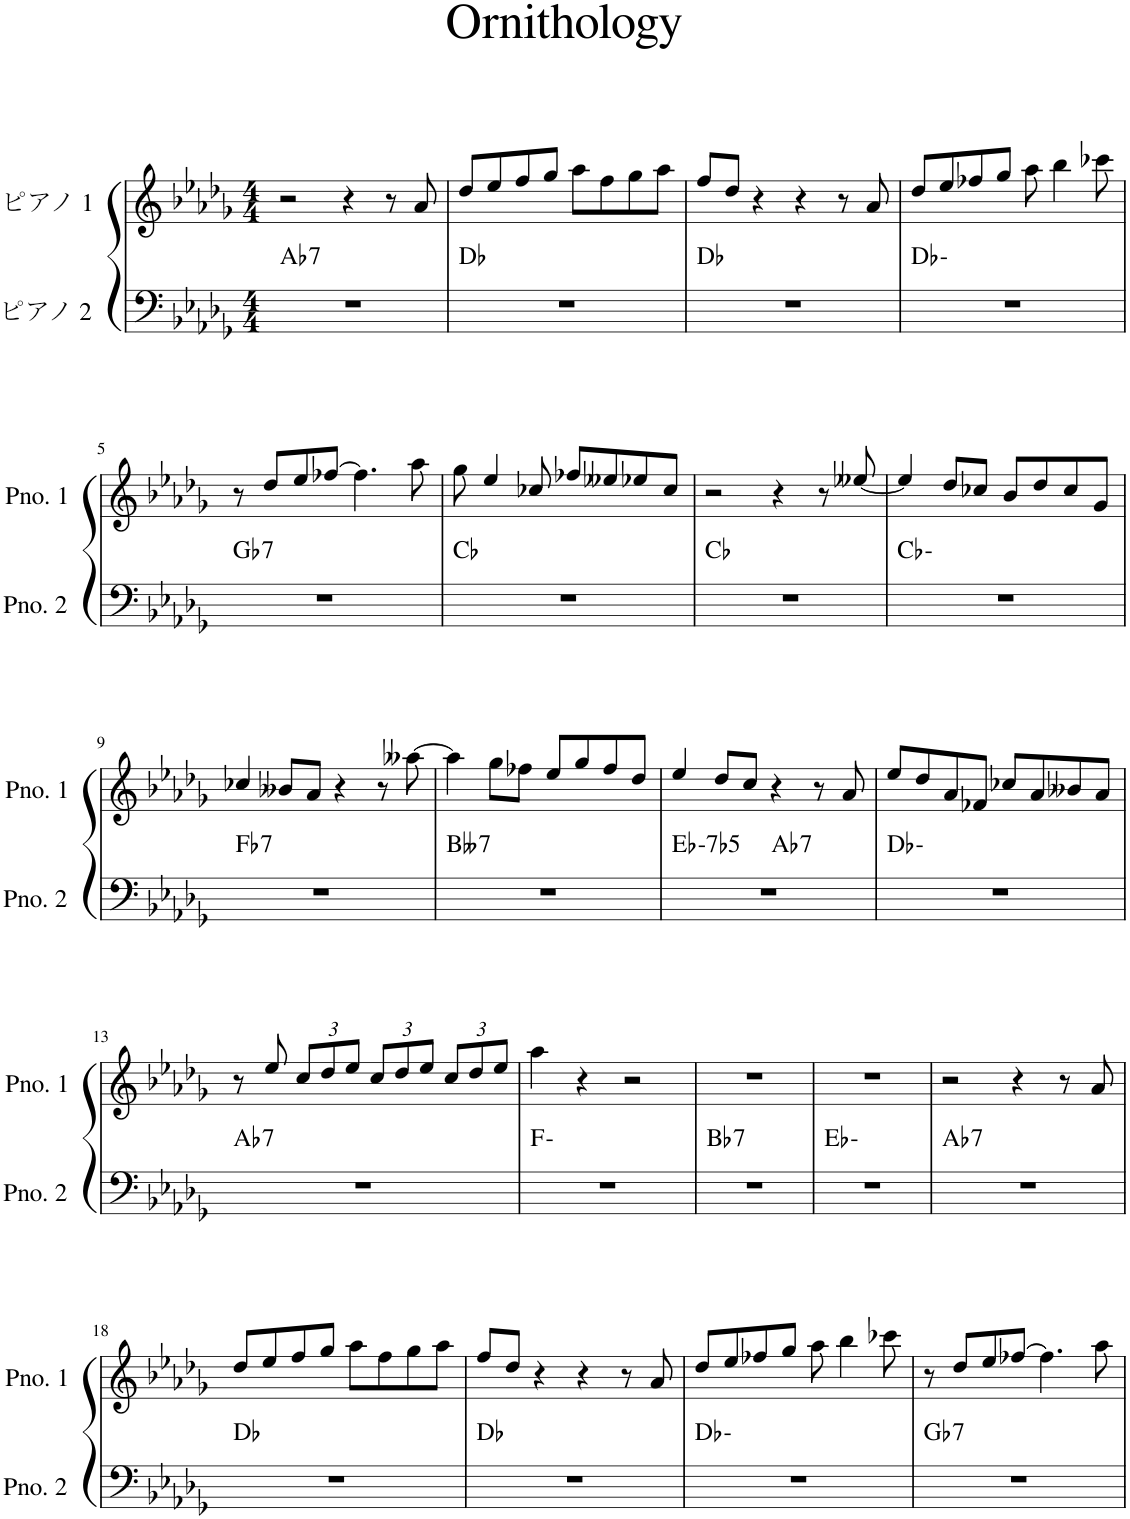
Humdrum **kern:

**kern	**harte	**kern
*part2	*part2	*part1
*staff2	*	*staff1
*I"ピアノ 2	*	*I"ピアノ 1
*clefF4	*	*clefG2
*k[b-e-a-d-g-]	*	*k[b-e-a-d-g-]
*M4/4	*	*M4/4
=1	=1	=1
!	!LO:H:kt=7	!
1r	Ab:7	2r
.	.	4r
.	.	8r
.	.	8a-/
=2	=2	=2
1r	Db:maj	8dd-/L
.	.	8ee-/
.	.	8ff/
.	.	8gg-/J
.	.	8aa-\L
.	.	8ff\
.	.	8gg-\
.	.	8aa-\J
=3	=3	=3
1r	Db:maj	8ff/L
.	.	8dd-/J
.	.	4r
.	.	4r
.	.	8r
.	.	8a-/
=4	=4	=4
1r	Db:min	8dd-/L
.	.	8ee-/
.	.	8ff-X/
.	.	8gg-/J
.	.	8aa-\
.	.	4bb-\
.	.	8ccc-X\
!!LO:LB:g=z
=5	=5	=5
!	!LO:H:kt=7	!
1r	Gb:7	8r
.	.	8dd-/L
.	.	8ee-/
.	.	[8ff-X/J
.	.	4.ff-\]
.	.	8aa-\
=6	=6	=6
1r	Cb:maj	8gg-\
.	.	4ee-/
.	.	8cc-X/
.	.	8ff-X/L
.	.	8ee--X/
.	.	8ee-X/
.	.	8cc-/J
=7	=7	=7
1r	Cb:maj	2r
.	.	4r
.	.	8r
.	.	[8ee--X/
=8	=8	=8
1r	Cb:min	4ee--/]
.	.	8dd-/L
.	.	8cc-X/J
.	.	8b-/L
.	.	8dd-/
.	.	8cc-/
.	.	8g-/J
!!LO:LB:g=z
=9	=9	=9
!	!LO:H:kt=7	!
1r	Fb:7	4cc-X/
.	.	8b--X/L
.	.	8a-/J
.	.	4r
.	.	8r
.	.	[8aa--X\
=10	=10	=10
!	!LO:H:kt=7	!
1r	Bbb:7	4aa--\]
.	.	8gg-\L
.	.	8ff-X\J
.	.	8ee-/L
.	.	8gg-/
.	.	8ff-/
.	.	8dd-/J
=11	=11	=11
!	!LO:H:kt=-7b5	!
*^	*	*
1r	2ryy	Eb:hdim7	4ee-/
.	.	.	8dd-/L
.	.	.	8cc/J
!	!	!LO:H:kt=7	!
.	2ryy	Ab:7	4r
.	.	.	8r
.	.	.	8a-/
*v	*v	*	*
=12	=12	=12
1r	Db:min	8ee-/L
.	.	8dd-/
.	.	8a-/
.	.	8f-X/J
.	.	8cc-X/L
.	.	8a-/
.	.	8b--X/
.	.	8a-/J
!!LO:LB:g=z
=13	=13	=13
!	!LO:H:kt=7	!
1r	Ab:7	8r
.	.	8ee-/
*	*	*Xbrackettup
.	.	12cc/L
.	.	12dd-/
.	.	12ee-/J
.	.	12cc/L
.	.	12dd-/
.	.	12ee-/J
.	.	12cc/L
.	.	12dd-/
.	.	12ee-/J
=14	=14	=14
1r	F:min	4aa-\
.	.	4r
.	.	2r
=15	=15	=15
!	!LO:H:kt=7	!
1r	Bb:7	1r
=16	=16	=16
1r	Eb:min	1r
=17	=17	=17
!	!LO:H:kt=7	!
1r	Ab:7	2r
.	.	4r
.	.	8r
.	.	8a-/
!!LO:LB:g=z
=18	=18	=18
1r	Db:maj	8dd-/L
.	.	8ee-/
.	.	8ff/
.	.	8gg-/J
.	.	8aa-\L
.	.	8ff\
.	.	8gg-\
.	.	8aa-\J
=19	=19	=19
1r	Db:maj	8ff/L
.	.	8dd-/J
.	.	4r
.	.	4r
.	.	8r
.	.	8a-/
=20	=20	=20
1r	Db:min	8dd-/L
.	.	8ee-/
.	.	8ff-X/
.	.	8gg-/J
.	.	8aa-\
.	.	4bb-\
.	.	8ccc-X\
=21	=21	=21
!	!LO:H:kt=7	!
1r	Gb:7	8r
.	.	8dd-/L
.	.	8ee-/
.	.	[8ff-X/J
.	.	4.ff-\]
.	.	8aa-\
=	=	=
*-	*-	*-
